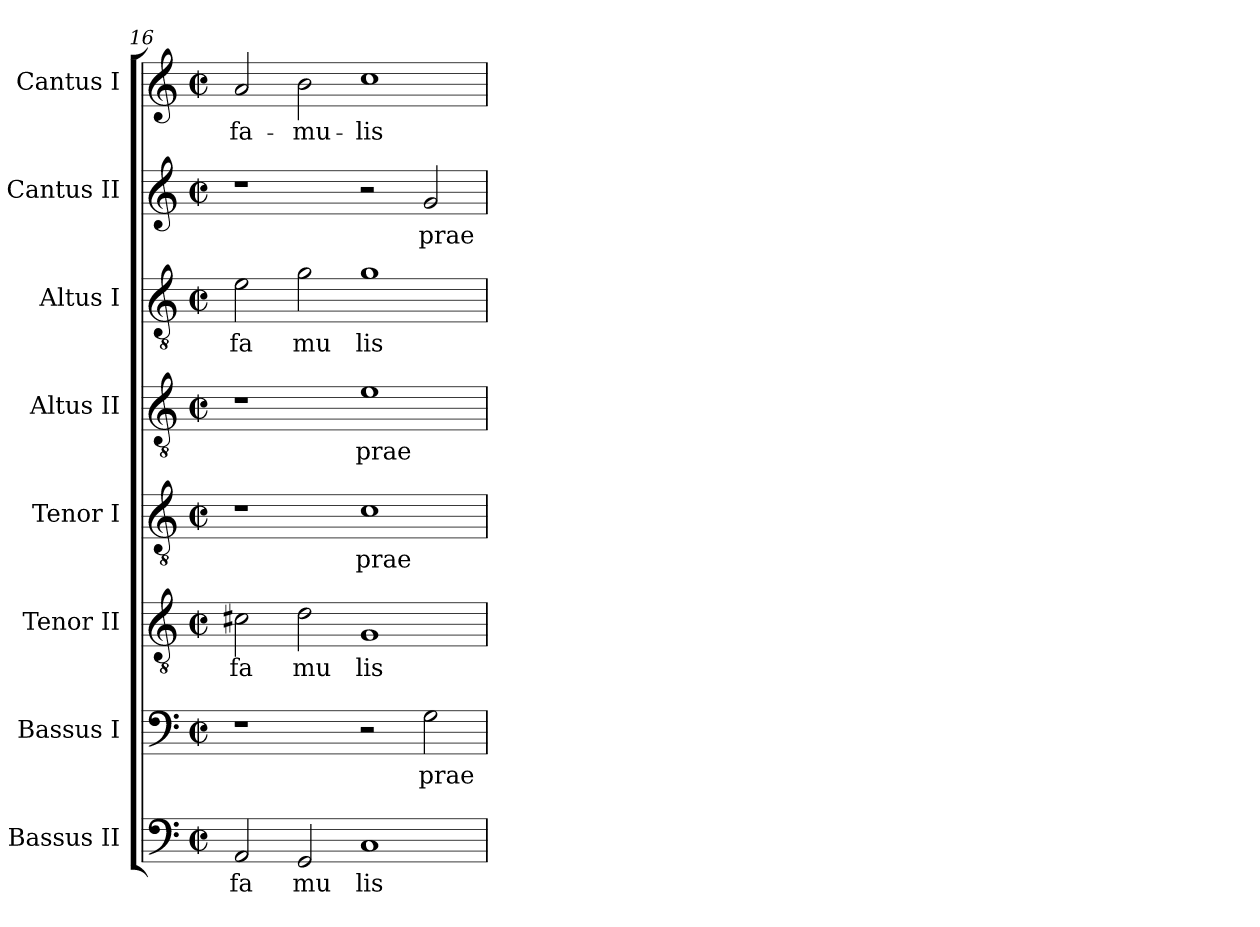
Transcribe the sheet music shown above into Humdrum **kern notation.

**kern	**text	**kern	**text	**kern	**text	**kern	**text	**kern	**text	**kern	**text	**kern	**text	**kern	**text
*part8	*part8	*part7	*part7	*part6	*part6	*part5	*part5	*part4	*part4	*part3	*part3	*part2	*part2	*part1	*part1
*staff8	*staff8	*staff7	*staff7	*staff6	*staff6	*staff5	*staff5	*staff4	*staff4	*staff3	*staff3	*staff2	*staff2	*staff1	*staff1
*I"Bassus II	*	*I"Bassus I	*	*I"Tenor II	*	*I"Tenor I	*	*I"Altus II	*	*I"Altus I	*	*I"Cantus II	*	*I"Cantus I	*
*clefF4	*	*clefF4	*	*clefGv2	*	*clefGv2	*	*clefGv2	*	*clefGv2	*	*clefG2	*	*clefG2	*
*M2/2	*	*M2/2	*	*M2/2	*	*M2/2	*	*M2/2	*	*M2/2	*	*M2/2	*	*M2/2	*
*met(c|)	*	*met(c|)	*	*met(c|)	*	*met(c|)	*	*met(c|)	*	*met(c|)	*	*met(c|)	*	*met(c|)	*
=16	=16	=16	=16	=16	=16	=16	=16	=16	=16	=16	=16	=16	=16	=16	=16
!	!LO:LY:b:cj	!	!	!	!LO:LY:b:cj	!	!	!	!	!	!LO:LY:b:cj	!	!	!	!LO:LY:b:cj
2AA/	fa	1r	.	2c#X\	fa	1r	.	1r	.	2e\	fa	1r	.	2a/	fa-
!	!LO:LY:b:cj	!	!	!	!LO:LY:b:cj	!	!	!	!	!	!LO:LY:b:cj	!	!	!	!LO:LY:b:cj
2GG/	mu	.	.	2d\	mu	.	.	.	.	2g\	mu	.	.	2b\	-mu-
!	!LO:LY:b:cj	!	!	!	!LO:LY:b:cj	!	!LO:LY:b:cj	!	!LO:LY:b:cj	!	!LO:LY:b:cj	!	!	!	!LO:LY:b:cj
1C	lis	2r	.	1G	lis	1c	prae-	1e	prae	1g	lis	2r	.	1cc	-lis
!	!	!	!LO:LY:b:cj	!	!	!	!	!	!	!	!	!	!LO:LY:b:cj	!	!
.	.	2G\	prae-	.	.	.	.	.	.	.	.	2g/	prae	.	.
=	=	=	=	=	=	=	=	=	=	=	=	=	=	=	=
*-	*-	*-	*-	*-	*-	*-	*-	*-	*-	*-	*-	*-	*-	*-	*-
